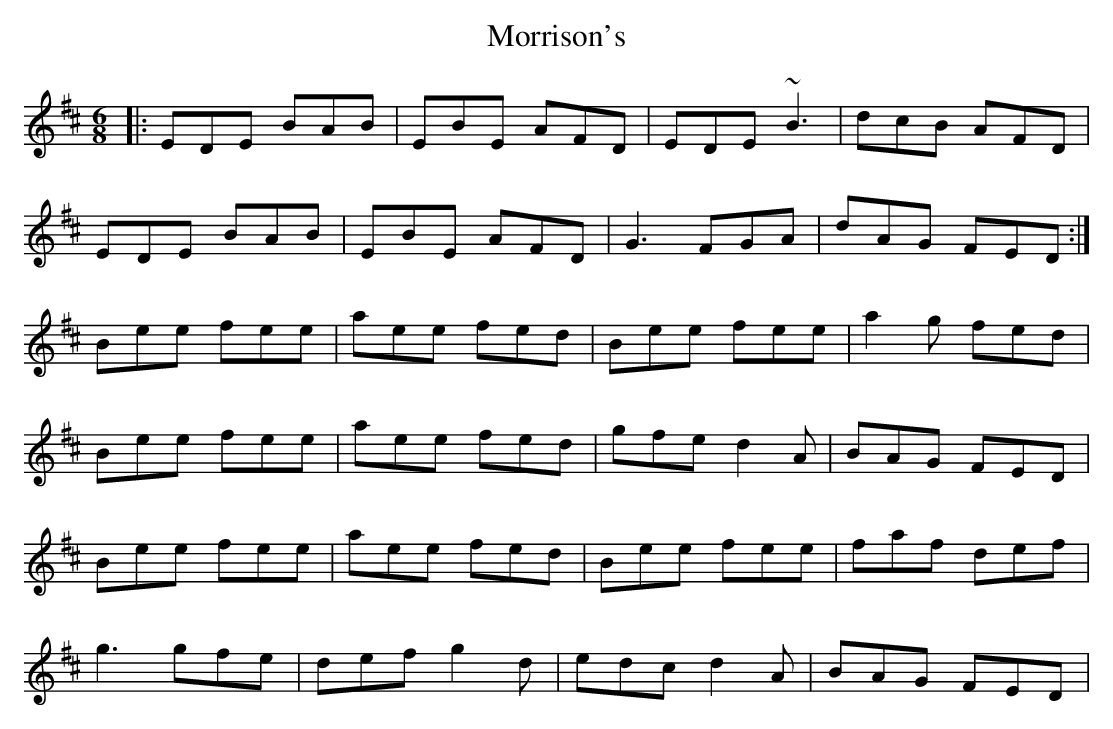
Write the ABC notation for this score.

X:1
T: Morrison's
M: 6/8
L: 1/8
K: Edor
|:EDE BAB|EBE AFD|EDE ~B3|dcB AFD|
EDE BAB|EBE AFD|G3 FGA|dAG FED:|
Bee fee|aee fed|Bee fee|a2g fed|
Bee fee|aee fed|gfe d2A|BAG FED|
Bee fee|aee fed|Bee fee|faf def|
g3 gfe|def g2d|edc d2A|BAG FED|
